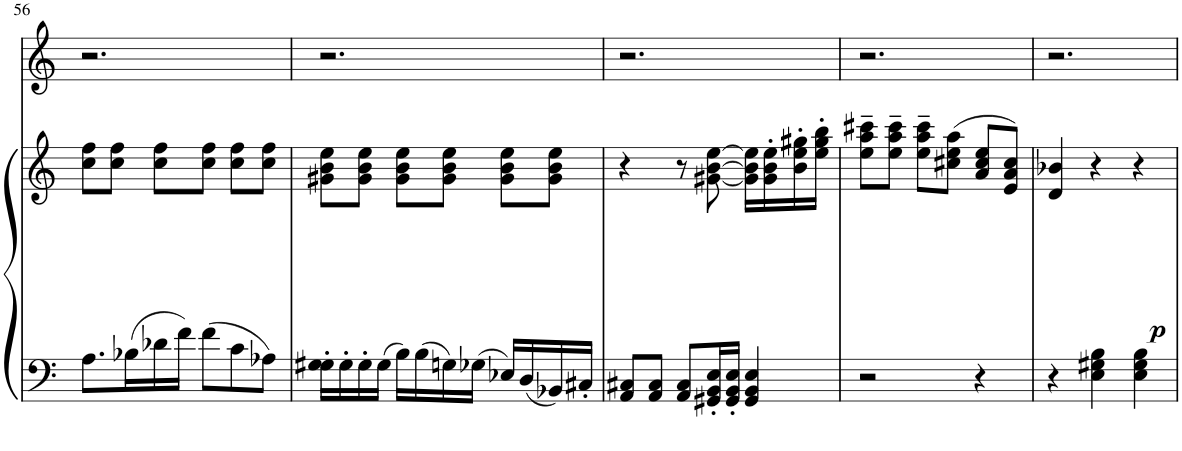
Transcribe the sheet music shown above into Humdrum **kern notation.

**kern	**kern	**dynam	**kern
*part2	*part2	*part2	*part1
*staff3	*staff2	*staff2/3	*staff1
*I"Piano	*	*	*I"Viola
*I'Pno	*	*	*I'Vla
!!LO:PB:g=z
*clefF4	*clefG2	*	*clefG2
*k[]	*k[]	*	*k[]
*M3/4	*M3/4	*	*M3/4
=56	=56	=56	=56
8.A\L	8cc\ 8ff\L	.	2.r
.	8cc\ 8ff\J	.	.
16B-X\L	.	.	.
16d-X\	8cc\ 8ff\L	.	.
16f\JJ	.	.	.
8f\L	8cc\ 8ff\J	.	.
8c\	8cc\ 8ff\L	.	.
8A-X\J	8cc\ 8ff\J	.	.
=57	=57	=57	=57
16G#X\' 16G#\'LL	8g#X\ 8b\ 8ee\L	.	2.r
16G#'\	.	.	.
16G#'\	8g#\ 8b\ 8ee\J	.	.
16G#\JJ	.	.	.
16B\LL	8g#\ 8b\ 8ee\L	.	.
16B\	.	.	.
16Gn\	8g#\ 8b\ 8ee\J	.	.
16G-X\JJ	.	.	.
16E-X/LL	8g#\ 8b\ 8ee\L	.	.
16D/	.	.	.
16BB-X/	8g#\ 8b\ 8ee\J	.	.
16C#X'/JJ	.	.	.
=58	=58	=58	=58
8AA/ 8C#X/L	4r	.	2.r
8AA/ 8C#/J	.	.	.
8AA/ 8C#/L	8r	.	.
16GG#X/' 16BB/' 16E/'L	[8g#X\ [8b\ [8ee\	.	.
16GG#/' 16BB/' 16E/'JJ	.	.	.
4GG#/ 4BB/ 4E/	16g#\] 16b\] 16ee\]LL	.	.
.	16g#\' 16b\' 16ee\'	.	.
.	16b\' 16ee\' 16gg#X\'	.	.
.	16ee\' 16gg#\' 16bb\'JJ	.	.
=59	=59	=59	=59
2r	8ee\~ 8aa\~ 8ccc#X\~L	.	2.r
.	8ee\~ 8aa\~ 8ccc#\~J	.	.
.	8ee\~ 8aa\~ 8ccc#\~L	.	.
.	(8cc#X\ 8ee\ 8aa\J	.	.
4r	8a/ 8cc#/ 8ee/L	.	.
.	8e/ 8a/ 8cc#/J)	.	.
=60	=60	=60	=60
4r	4d/ 4b-X/	.	2.r
!	!	!LO:DY:b	!
4E\ 4G#X\ 4B\	4r	p	.
4E\ 4G#\ 4B\	4r	.	.
=	=	=	=
*-	*-	*-	*-
